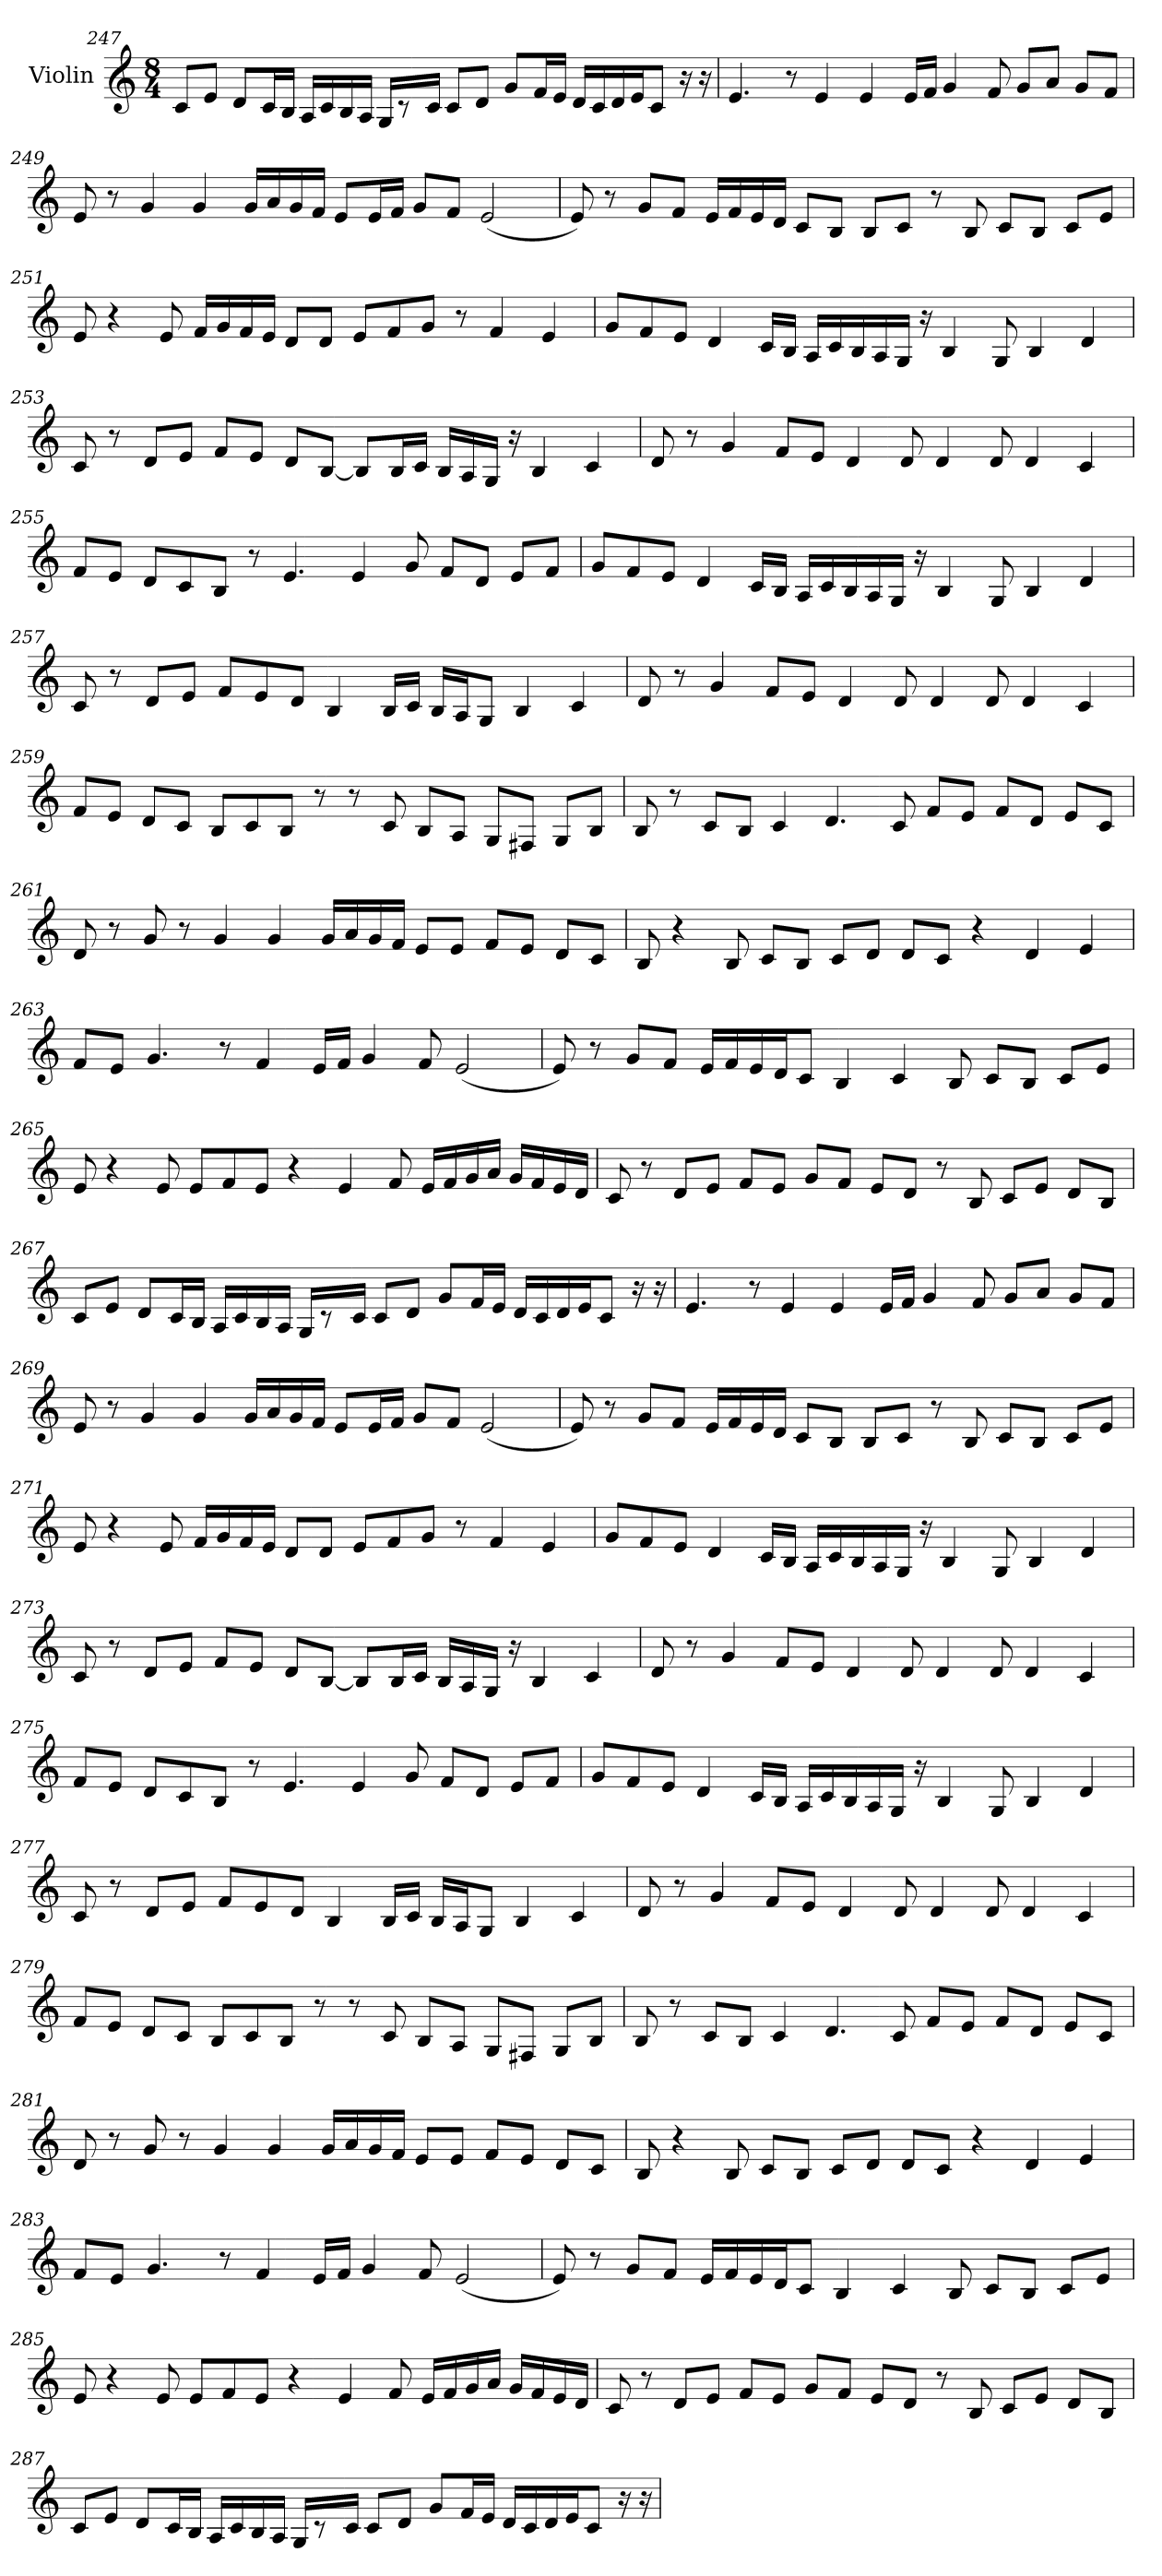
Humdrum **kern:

**kern
*part1
*staff1
*I"Violin
!!LO:LB:g=z
*clefG2
*k[]
*M8/4
=247
8c/L
8e/J
8d/L
16c/L
16B/JJ
16A/LL
16c/
16B/
16A/JJ
16G/LL
8r
16c/JJ
8c/L
8d/J
8g/L
16f/L
16e/JJ
16d/LL
16c/
16d/
16e/J
8c/J
16r
16r
!!LO:LB:g=z
=248
4.e/
8r
4e/
4e/
16e/LL
16f/JJ
4g/
8f/
8g/L
8a/J
8g/L
8f/J
=249
8e/
8r
4g/
4g/
16g/LL
16a/
16g/
16f/JJ
8e/L
16e/L
16f/JJ
8g/L
8f/J
(<2e/
!!LO:LB:g=z
=250
8e/)
8r
8g/L
8f/J
16e/LL
16f/
16e/
16d/JJ
8c/L
8B/J
8B/L
8c/J
8r
8B/
8c/L
8B/J
8c/L
8e/J
=251
8e/
4r
8e/
16f/LL
16g/
16f/
16e/JJ
8d/L
8d/J
8e/L
8f/
8g/J
8r
4f/
4e/
!!LO:LB:g=z
=252
8g/L
8f/
8e/J
4d/
16c/LL
16B/JJ
16A/LL
16c/
16B/
16A/
16G/JJ
16r
4B/
8G/
4B/
4d/
!!LO:LB:g=z
=253
8c/
8r
8d/L
8e/J
8f/L
8e/J
8d/L
[8B/J
8B/L]
16B/L
16c/JJ
16B/LL
16A/
16G/JJ
16r
4B/
4c/
!!LO:LB:g=z
=254
8d/
8r
4g/
8f/L
8e/J
4d/
8d/
4d/
8d/
4d/
4c/
=255
8f/L
8e/J
8d/L
8c/
8B/J
8r
4.e/
4e/
8g/
8f/L
8d/J
8e/L
8f/J
!!LO:LB:g=z
=256
8g/L
8f/
8e/J
4d/
16c/LL
16B/JJ
16A/LL
16c/
16B/
16A/
16G/JJ
16r
4B/
8G/
4B/
4d/
=257
8c/
8r
8d/L
8e/J
8f/L
8e/
8d/J
4B/
16B/LL
16c/JJ
16B/LL
16A/J
8G/J
4B/
4c/
!!LO:PB:g=z
=258
8d/
8r
4g/
8f/L
8e/J
4d/
8d/
4d/
8d/
4d/
4c/
=259
8f/L
8e/J
8d/L
8c/J
8B/L
8c/
8B/J
8r
8r
8c/
8B/L
8A/J
8G/L
8F#X/J
8G/L
8B/J
!!LO:LB:g=z
=260
8B/
8r
8c/L
8B/J
4c/
4.d/
8c/
8f/L
8e/J
8f/L
8d/J
8e/L
8c/J
=261
8d/
8r
8g/
8r
4g/
4g/
16g/LL
16a/
16g/
16f/JJ
8e/L
8e/J
8f/L
8e/J
8d/L
8c/J
!!LO:PB:g=z
=262
8B/
4r
8B/
8c/L
8B/J
8c/L
8d/J
8d/L
8c/J
4r
4d/
4e/
=263
8f/L
8e/J
4.g/
8r
4f/
16e/LL
16f/JJ
4g/
8f/
(<2e/
!!LO:LB:g=z
=264
8e/)
8r
8g/L
8f/J
16e/LL
16f/
16e/
16d/J
8c/J
4B/
4c/
8B/
8c/L
8B/J
8c/L
8e/J
=265
8e/
4r
8e/
8e/L
8f/
8e/J
4r
4e/
8f/
16e/LL
16f/
16g/
16a/JJ
16g/LL
16f/
16e/
16d/JJ
!!LO:LB:g=z
=266
8c/
8r
8d/L
8e/J
8f/L
8e/J
8g/L
8f/J
8e/L
8d/J
8r
8B/
8c/L
8e/J
8d/L
8B/J
!!LO:LB:g=z
=267
8c/L
8e/J
8d/L
16c/L
16B/JJ
16A/LL
16c/
16B/
16A/JJ
16G/LL
8r
16c/JJ
8c/L
8d/J
8g/L
16f/L
16e/JJ
16d/LL
16c/
16d/
16e/J
8c/J
16r
16r
!!LO:LB:g=z
=268
4.e/
8r
4e/
4e/
16e/LL
16f/JJ
4g/
8f/
8g/L
8a/J
8g/L
8f/J
=269
8e/
8r
4g/
4g/
16g/LL
16a/
16g/
16f/JJ
8e/L
16e/L
16f/JJ
8g/L
8f/J
(<2e/
!!LO:LB:g=z
=270
8e/)
8r
8g/L
8f/J
16e/LL
16f/
16e/
16d/JJ
8c/L
8B/J
8B/L
8c/J
8r
8B/
8c/L
8B/J
8c/L
8e/J
=271
8e/
4r
8e/
16f/LL
16g/
16f/
16e/JJ
8d/L
8d/J
8e/L
8f/
8g/J
8r
4f/
4e/
!!LO:LB:g=z
=272
8g/L
8f/
8e/J
4d/
16c/LL
16B/JJ
16A/LL
16c/
16B/
16A/
16G/JJ
16r
4B/
8G/
4B/
4d/
!!LO:LB:g=z
=273
8c/
8r
8d/L
8e/J
8f/L
8e/J
8d/L
[8B/J
8B/L]
16B/L
16c/JJ
16B/LL
16A/
16G/JJ
16r
4B/
4c/
!!LO:PB:g=z
=274
8d/
8r
4g/
8f/L
8e/J
4d/
8d/
4d/
8d/
4d/
4c/
=275
8f/L
8e/J
8d/L
8c/
8B/J
8r
4.e/
4e/
8g/
8f/L
8d/J
8e/L
8f/J
!!LO:LB:g=z
=276
8g/L
8f/
8e/J
4d/
16c/LL
16B/JJ
16A/LL
16c/
16B/
16A/
16G/JJ
16r
4B/
8G/
4B/
4d/
=277
8c/
8r
8d/L
8e/J
8f/L
8e/
8d/J
4B/
16B/LL
16c/JJ
16B/LL
16A/J
8G/J
4B/
4c/
!!LO:PB:g=z
=278
8d/
8r
4g/
8f/L
8e/J
4d/
8d/
4d/
8d/
4d/
4c/
=279
8f/L
8e/J
8d/L
8c/J
8B/L
8c/
8B/J
8r
8r
8c/
8B/L
8A/J
8G/L
8F#X/J
8G/L
8B/J
!!LO:LB:g=z
=280
8B/
8r
8c/L
8B/J
4c/
4.d/
8c/
8f/L
8e/J
8f/L
8d/J
8e/L
8c/J
=281
8d/
8r
8g/
8r
4g/
4g/
16g/LL
16a/
16g/
16f/JJ
8e/L
8e/J
8f/L
8e/J
8d/L
8c/J
!!LO:LB:g=z
=282
8B/
4r
8B/
8c/L
8B/J
8c/L
8d/J
8d/L
8c/J
4r
4d/
4e/
=283
8f/L
8e/J
4.g/
8r
4f/
16e/LL
16f/JJ
4g/
8f/
(<2e/
!!LO:LB:g=z
=284
8e/)
8r
8g/L
8f/J
16e/LL
16f/
16e/
16d/J
8c/J
4B/
4c/
8B/
8c/L
8B/J
8c/L
8e/J
=285
8e/
4r
8e/
8e/L
8f/
8e/J
4r
4e/
8f/
16e/LL
16f/
16g/
16a/JJ
16g/LL
16f/
16e/
16d/JJ
!!LO:LB:g=z
=286
8c/
8r
8d/L
8e/J
8f/L
8e/J
8g/L
8f/J
8e/L
8d/J
8r
8B/
8c/L
8e/J
8d/L
8B/J
!!LO:LB:g=z
=287
8c/L
8e/J
8d/L
16c/L
16B/JJ
16A/LL
16c/
16B/
16A/JJ
16G/LL
8r
16c/JJ
8c/L
8d/J
8g/L
16f/L
16e/JJ
16d/LL
16c/
16d/
16e/J
8c/J
16r
16r
=
*-
